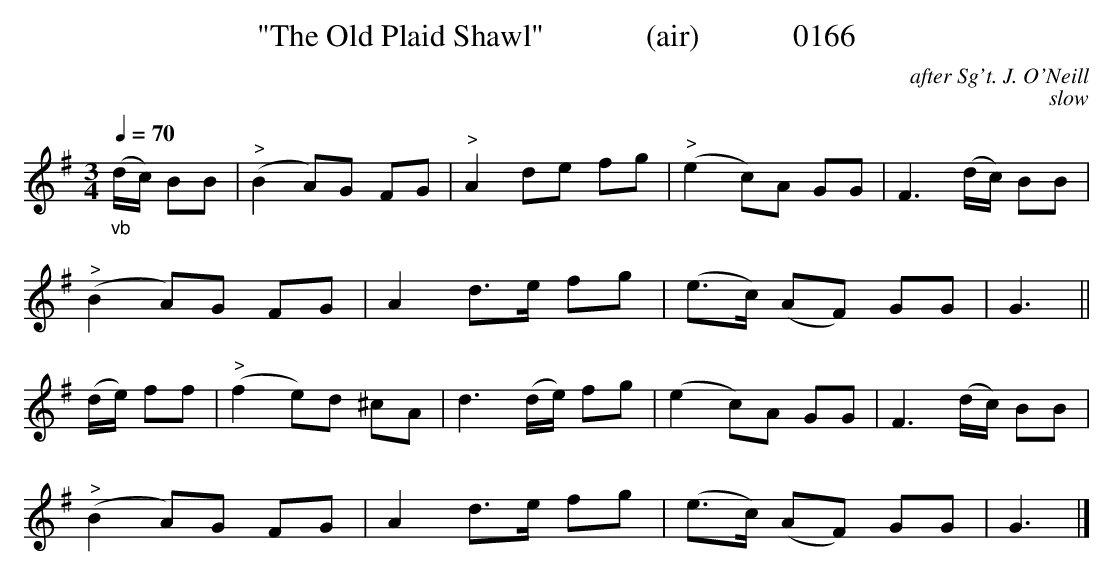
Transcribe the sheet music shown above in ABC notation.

X:1
T:"The Old Plaid Shawl"             (air)            0166
C:after Sg't. J. O'Neill
C:slow
Q:1/4=70
M:3/4
L:1/8
K:G
"_vb"(d/2c/2) BB|"^>"(B2A)G FG|"^>"A2de fg|"^>"(e2c)A GG|F3(d/2c/2) BB|
"^>"(B2A)G FG|A2d3/2e/2 fg|(e3/2c/2) (AF) GG|G3||
(d/2e/2) ff|"^>"(f2e)d ^cA|d3(d/2e/2) fg|(e2c)A GG|F3(d/2c/2) BB|
"^>"(B2A)G FG|A2d3/2e/2 fg|(e3/2c/2) (AF) GG|G3|]
